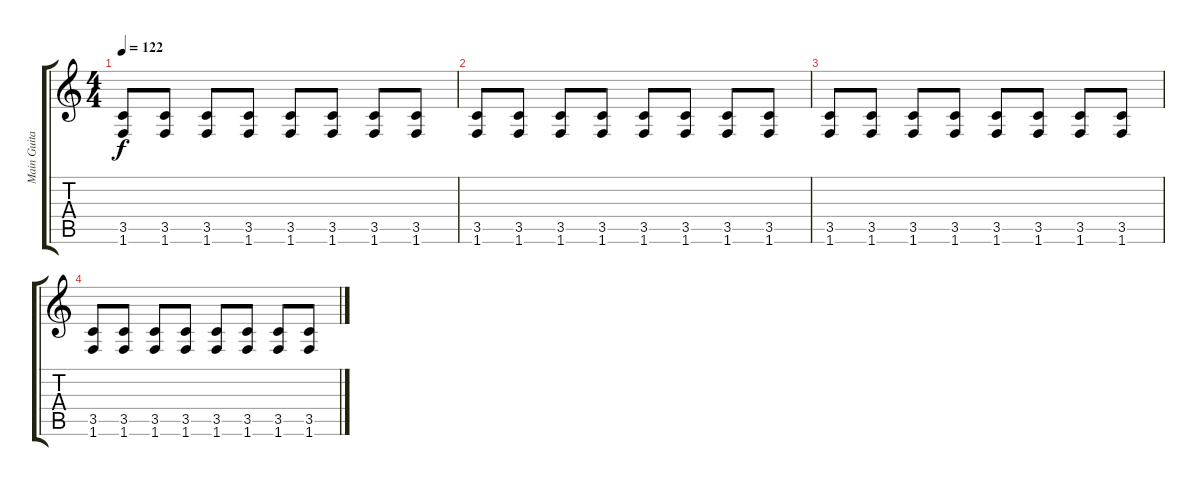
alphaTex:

\track ("Main Guitar" "Main Guita") {instrument distortionguitar}
\staff {score tabs}
\tuning (E4 B3 G3 D3 A2 E2) {hide}
\ts (4 4)
\tempo 122
\clef g2
\ks c
(3.5 1.6).8{dy f} (3.5 1.6).8 (3.5 1.6).8 (3.5 1.6).8 (3.5 1.6).8 (3.5 1.6).8 (3.5 1.6).8 (3.5 1.6).8 |
(3.5 1.6).8 (3.5 1.6).8 (3.5 1.6).8 (3.5 1.6).8 (3.5 1.6).8 (3.5 1.6).8 (3.5 1.6).8 (3.5 1.6).8 |
(3.5 1.6).8 (3.5 1.6).8 (3.5 1.6).8 (3.5 1.6).8 (3.5 1.6).8 (3.5 1.6).8 (3.5 1.6).8 (3.5 1.6).8 |
(3.5 1.6).8 (3.5 1.6).8 (3.5 1.6).8 (3.5 1.6).8 (3.5 1.6).8 (3.5 1.6).8 (3.5 1.6).8 (3.5 1.6).8
